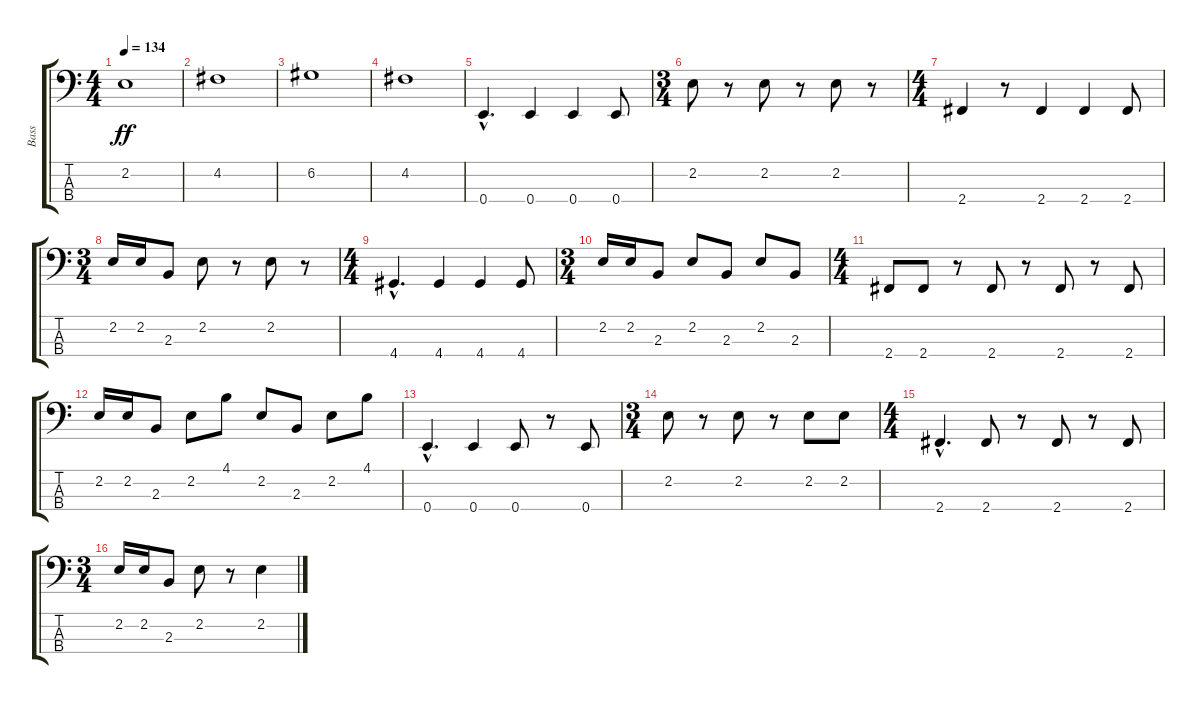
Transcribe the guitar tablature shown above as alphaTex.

\track ("Bass" "Bass") {instrument electricbassfinger}
\staff {score tabs}
\tuning (G2 D2 A1 E1) {hide}
\ts (4 4)
\tempo 134
\clef f4
\ks c
2.2.1{dy ff} |
4.2.1 |
6.2.1 |
4.2.1 |
0.4{hac}.4{d} 0.4.4 0.4.4 0.4.8 |
\ts (3 4)
2.2.8 r.8 2.2.8 r.8 2.2.8 r.8 |
\ts (4 4)
2.4.4 r.8 2.4.4 2.4.4 2.4.8 |
\ts (3 4)
2.2.16 2.2.16 2.3.8 2.2.8 r.8 2.2.8 r.8 |
\ts (4 4)
4.4{hac}.4{d} 4.4.4 4.4.4 4.4.8 |
\ts (3 4)
2.2.16 2.2.16 2.3.8 2.2.8 2.3.8 2.2.8 2.3.8 |
\ts (4 4)
2.4.8 2.4.8 r.8 2.4.8 r.8 2.4.8 r.8 2.4.8 |
2.2.16 2.2.16 2.3.8 2.2.8 4.1.8 2.2.8 2.3.8 2.2.8 4.1.8 |
0.4{hac}.4{d} 0.4.4 0.4.8 r.8 0.4.8 |
\ts (3 4)
2.2.8 r.8 2.2.8 r.8 2.2.8 2.2.8 |
\ts (4 4)
2.4{hac}.4{d} 2.4.8 r.8 2.4.8 r.8 2.4.8 |
\ts (3 4)
2.2.16 2.2.16 2.3.8 2.2.8 r.8 2.2.4
